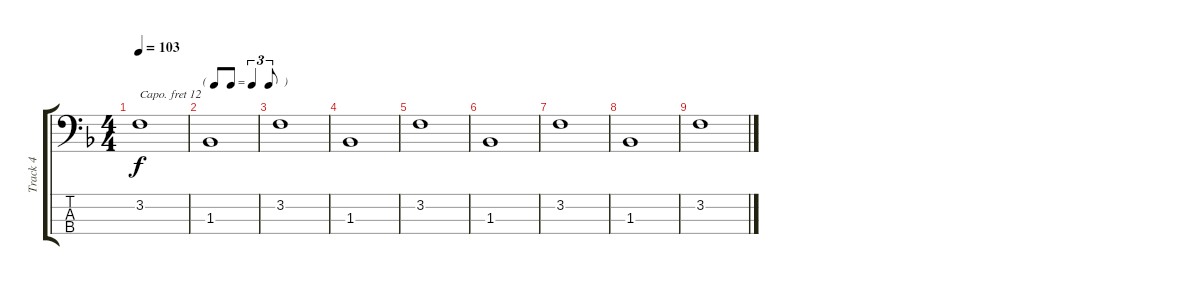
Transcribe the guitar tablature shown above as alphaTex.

\track ("Track 4" "Track 4") {instrument harpsichord}
\staff {score tabs}
\capo 12
\tuning (G2 D2 A1 E1) {hide}
\ts (4 4)
\tempo 103
\clef f4
\ks f
3.2.1{dy f} |
\tf triplet8th
1.3.1 |
3.2.1 |
1.3.1 |
3.2.1 |
1.3.1 |
3.2.1 |
1.3.1 |
3.2.1
